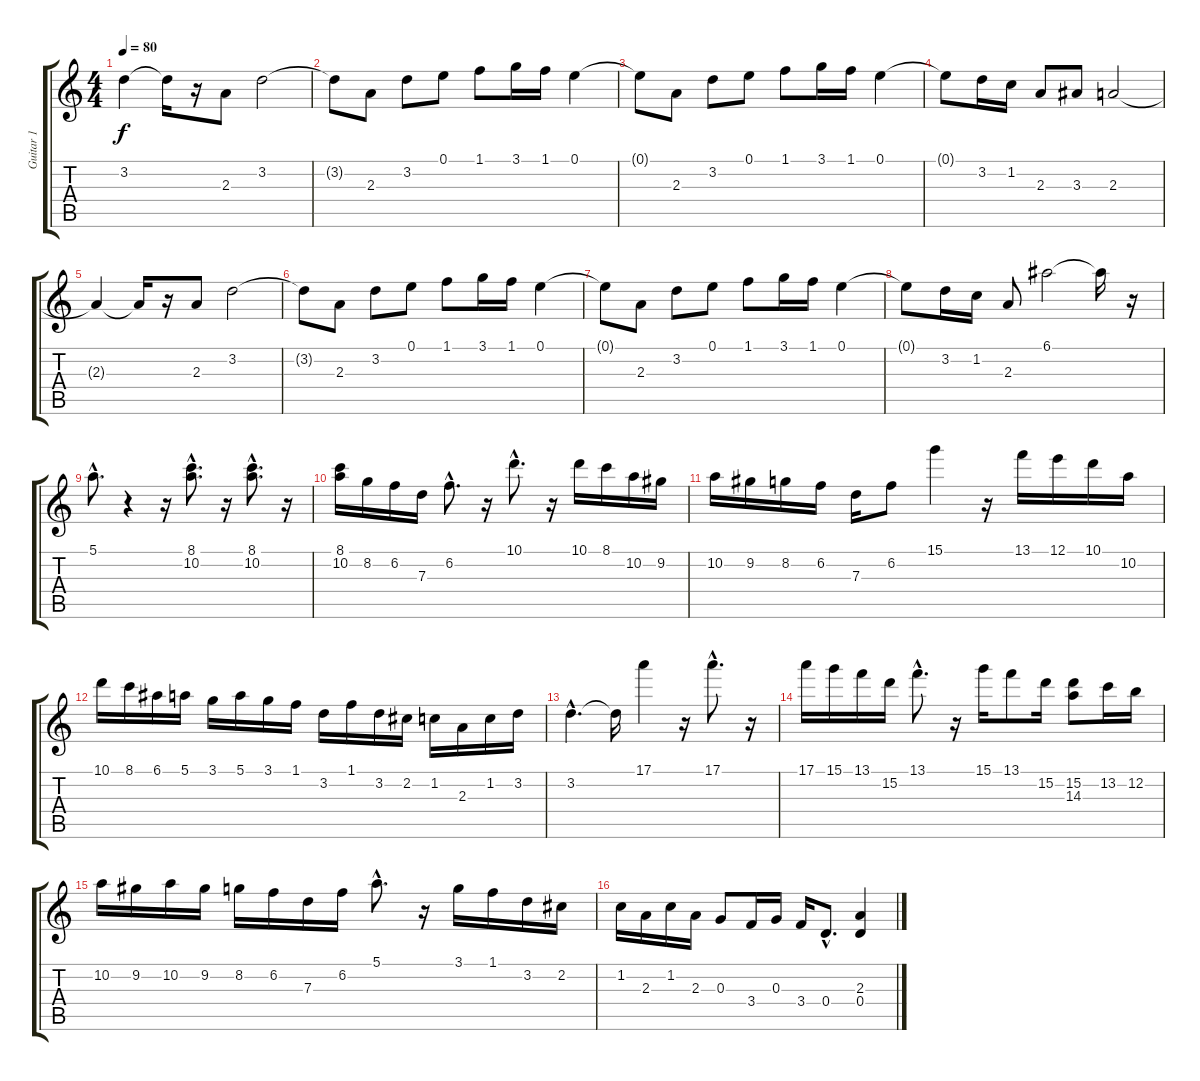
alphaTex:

\track ("Guitar 1" "Guitar 1") {instrument distortionguitar}
\staff {score tabs}
\tuning (E4 B3 G3 D3 A2 E2) {hide}
\ts (4 4)
\tempo 80
\clef g2
\ks c
3.2{t}.4{dy f} 3.2{t}.16 r.16 2.3.8 3.2.2 |
3.2{t}.8 2.3.8 3.2.8 0.1.8 1.1.8 3.1.16 1.1.16 0.1.4 |
0.1{t}.8 2.3.8 3.2.8 0.1.8 1.1.8 3.1.16 1.1.16 0.1.4 |
0.1{t}.8 3.2.16 1.2.16 2.3.8 3.3.8 2.3.2 |
2.3{t}.4 2.3{t}.16 r.16 2.3.8 3.2.2 |
3.2{t}.8 2.3.8 3.2.8 0.1.8 1.1.8 3.1.16 1.1.16 0.1.4 |
0.1{t}.8 2.3.8 3.2.8 0.1.8 1.1.8 3.1.16 1.1.16 0.1.4 |
0.1{t}.8 3.2.16 1.2.16 2.3.8 6.1.2 6.1{t}.16 r.16 |
5.1{hac}.8{d} r.4 r.16 (8.1{hac} 10.2{hac}).8{d} r.16 (8.1{hac} 10.2{hac}).8{d} r.16 |
(8.1 10.2).16 8.2.16 6.2.16 7.3.16 6.2{hac}.8{d} r.16 10.1{hac}.8{d} r.16 10.1.16 8.1.16 10.2.16 9.2.16 |
10.2.16 9.2.16 8.2.16 6.2.16 7.3.16 6.2.8 15.1.4 r.16 13.1.16 12.1.16 10.1.16 10.2.16 |
10.1.16 8.1.16 6.1.16 5.1.16 3.1.16 5.1.16 3.1.16 1.1.16 3.2.16 1.1.16 3.2.16 2.2.16 1.2.16 2.3.16 1.2.16 3.2.16 |
3.2{hac}.4{d} 3.2{t}.16 17.1.4 r.16 17.1{hac}.8{d} r.16 |
17.1.16 15.1.16 13.1.16 15.2.16 13.1{hac}.8{d} r.16 15.1.16 13.1.8 15.2.16 (15.2 14.3).8 13.2.16 12.2.16 |
10.2.16 9.2.16 10.2.16 9.2.16 8.2.16 6.2.16 7.3.16 6.2.16 5.1{hac}.8{d} r.16 3.1.16 1.1.16 3.2.16 2.2.16 |
1.2.16 2.3.16 1.2.16 2.3.16 0.3.8 3.4.16 0.3.16 3.4.16 0.4{hac}.8{d} (2.3 0.4).4
